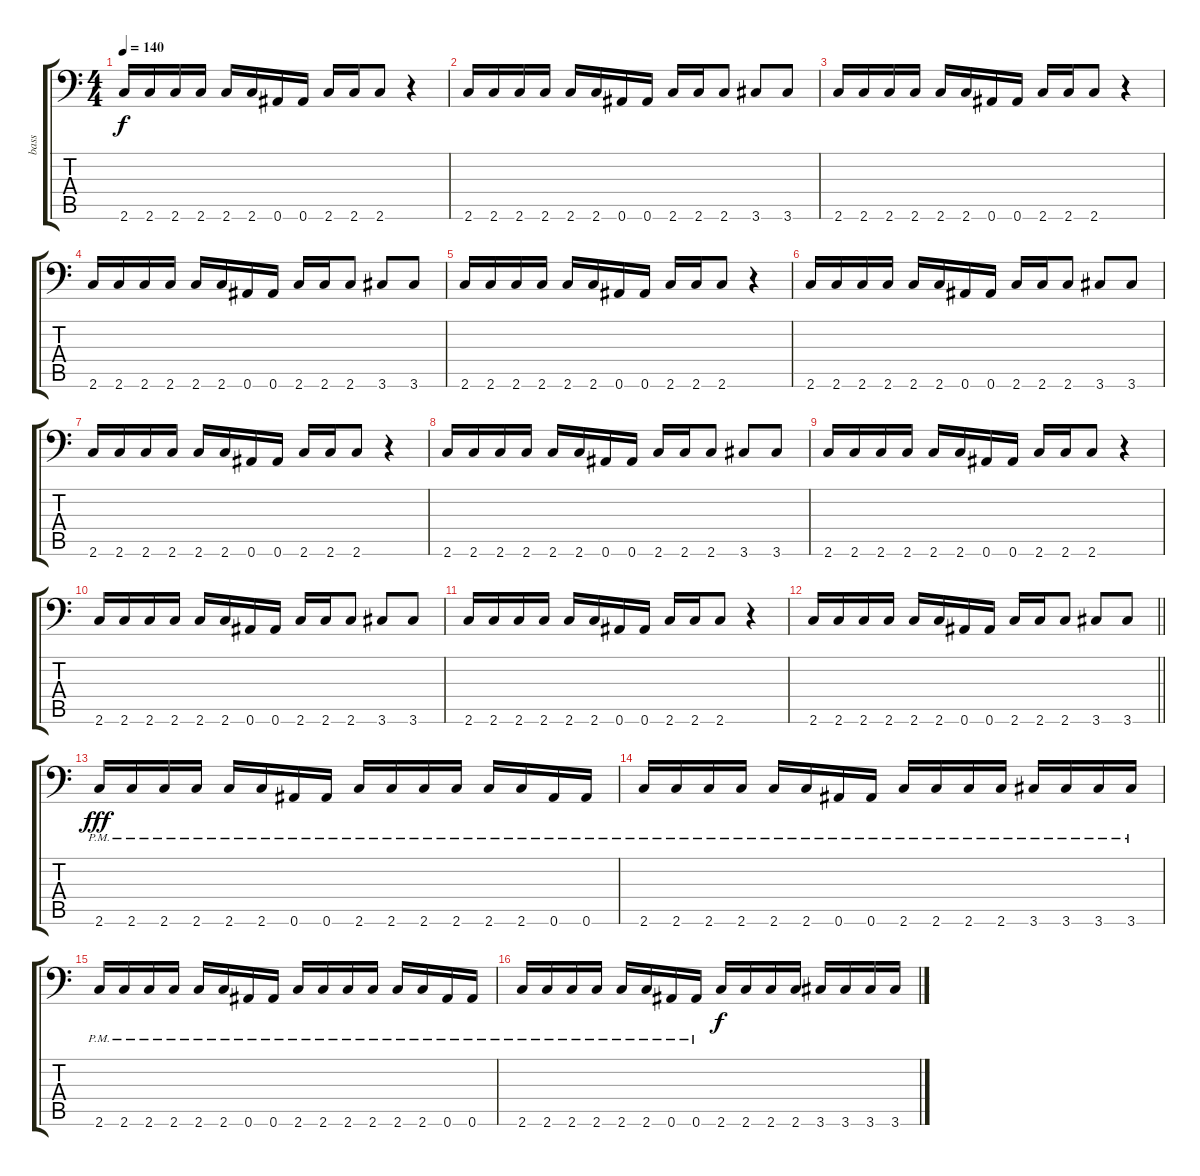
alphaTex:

\track ("bass" "bass") {instrument slapbass2}
\staff {score tabs}
\tuning (C4 G3 Eb3 Bb2 F2 Bb1) {hide}
\ts (4 4)
\tempo 140
\clef f4
\ks c
2.6.16{dy f} 2.6.16 2.6.16 2.6.16 2.6.16 2.6.16 0.6.16 0.6.16 2.6.16 2.6.16 2.6.8 r.4 |
2.6.16 2.6.16 2.6.16 2.6.16 2.6.16 2.6.16 0.6.16 0.6.16 2.6.16 2.6.16 2.6.8 3.6.8 3.6.8 |
2.6.16 2.6.16 2.6.16 2.6.16 2.6.16 2.6.16 0.6.16 0.6.16 2.6.16 2.6.16 2.6.8 r.4 |
2.6.16 2.6.16 2.6.16 2.6.16 2.6.16 2.6.16 0.6.16 0.6.16 2.6.16 2.6.16 2.6.8 3.6.8 3.6.8 |
2.6.16 2.6.16 2.6.16 2.6.16 2.6.16 2.6.16 0.6.16 0.6.16 2.6.16 2.6.16 2.6.8 r.4 |
2.6.16 2.6.16 2.6.16 2.6.16 2.6.16 2.6.16 0.6.16 0.6.16 2.6.16 2.6.16 2.6.8 3.6.8 3.6.8 |
2.6.16 2.6.16 2.6.16 2.6.16 2.6.16 2.6.16 0.6.16 0.6.16 2.6.16 2.6.16 2.6.8 r.4 |
2.6.16 2.6.16 2.6.16 2.6.16 2.6.16 2.6.16 0.6.16 0.6.16 2.6.16 2.6.16 2.6.8 3.6.8 3.6.8 |
2.6.16 2.6.16 2.6.16 2.6.16 2.6.16 2.6.16 0.6.16 0.6.16 2.6.16 2.6.16 2.6.8 r.4 |
2.6.16 2.6.16 2.6.16 2.6.16 2.6.16 2.6.16 0.6.16 0.6.16 2.6.16 2.6.16 2.6.8 3.6.8 3.6.8 |
2.6.16 2.6.16 2.6.16 2.6.16 2.6.16 2.6.16 0.6.16 0.6.16 2.6.16 2.6.16 2.6.8 r.4 |
\barLineRight lightlight
2.6.16 2.6.16 2.6.16 2.6.16 2.6.16 2.6.16 0.6.16 0.6.16 2.6.16 2.6.16 2.6.8 3.6.8 3.6.8 |
2.6{pm}.16{dy fff} 2.6{pm}.16 2.6{pm}.16 2.6{pm}.16 2.6{pm}.16 2.6{pm}.16 0.6{pm}.16 0.6{pm}.16 2.6{pm}.16 2.6{pm}.16 2.6{pm}.16 2.6{pm}.16 2.6{pm}.16 2.6{pm}.16 0.6{pm}.16 0.6{pm}.16 |
2.6{pm}.16 2.6{pm}.16 2.6{pm}.16 2.6{pm}.16 2.6{pm}.16 2.6{pm}.16 0.6{pm}.16 0.6{pm}.16 2.6{pm}.16 2.6{pm}.16 2.6{pm}.16 2.6{pm}.16 3.6{pm}.16 3.6{pm}.16 3.6{pm}.16 3.6{pm}.16 |
2.6{pm}.16 2.6{pm}.16 2.6{pm}.16 2.6{pm}.16 2.6{pm}.16 2.6{pm}.16 0.6{pm}.16 0.6{pm}.16 2.6{pm}.16 2.6{pm}.16 2.6{pm}.16 2.6{pm}.16 2.6{pm}.16 2.6{pm}.16 0.6{pm}.16 0.6{pm}.16 |
2.6{pm}.16 2.6{pm}.16 2.6{pm}.16 2.6{pm}.16 2.6{pm}.16 2.6{pm}.16 0.6{pm}.16 0.6{pm}.16 2.6.16{dy f} 2.6.16 2.6.16 2.6.16 3.6.16 3.6.16 3.6.16 3.6.16
